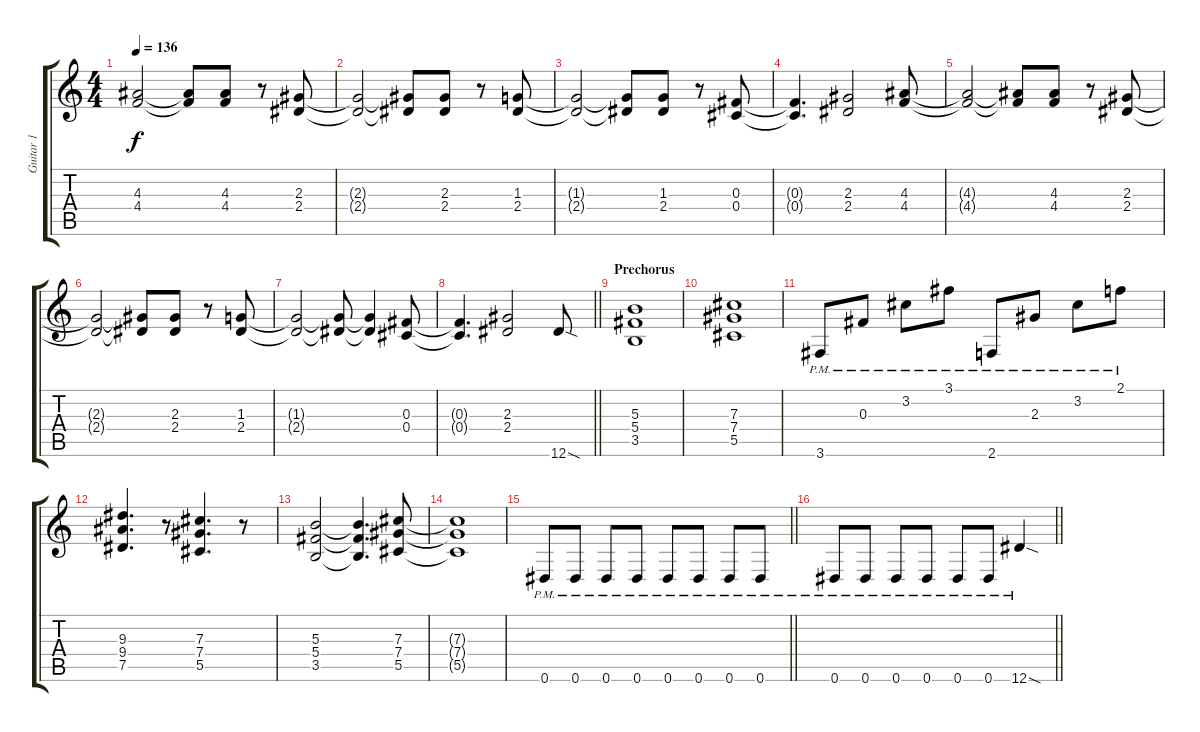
\track ("Guitar 1" "Guitar 1") {instrument overdrivenguitar}
\staff {score tabs}
\tuning (Eb4 Bb3 Gb3 Db3 Ab2 Eb2) {hide}
\ts (4 4)
\tempo 136
\clef g2
\ks c
(4.3{t} 4.4{t}).2{dy f} (4.3{t} 4.4{t}).8 (4.3 4.4).8 r.8 (2.3 2.4).8 |
(2.3{t} 2.4{t}).2 (2.3{t} 2.4{t}).8 (2.3 2.4).8 r.8 (1.3 2.4).8 |
(1.3{t} 2.4{t}).2 (1.3{t} 2.4{t}).8 (1.3 2.4).8 r.8 (0.3 0.4).8 |
(0.3{t} 0.4{t}).4{d} (2.3 2.4).2 (4.3 4.4).8 |
(4.3{t} 4.4{t}).2 (4.3{t} 4.4{t}).8 (4.3 4.4).8 r.8 (2.3 2.4).8 |
(2.3{t} 2.4{t}).2 (2.3{t} 2.4{t}).8 (2.3 2.4).8 r.8 (1.3 2.4).8 |
(1.3{t} 2.4{t}).2 (1.3{t} 2.4{t}).8 (1.3{t} 2.4{t}).4 (0.3 0.4).8 |
\barLineRight lightlight
(0.3{t} 0.4{t}).4{d} (2.3 2.4).2 12.6{sod}.8 |
\section ("" "Prechorus")
(5.3 5.4 3.5).1 |
(7.3 7.4 5.5).1 |
3.6{pm}.8 0.3{pm}.8 3.2{pm}.8 3.1{pm}.8 2.6{pm}.8 2.3{pm}.8 3.2{pm}.8 2.1{pm}.8 |
(9.3 9.4 7.5).4{d} r.8 (7.3 7.4 5.5).4{d} r.8 |
(5.3 5.4 3.5).2 (5.3{t} 5.4{t} 3.5{t}).4{d} (7.3 7.4 5.5).8 |
(7.3{t} 7.4{t} 5.5{t}).1 |
\barLineRight lightlight
0.6{pm}.8 0.6{pm}.8 0.6{pm}.8 0.6{pm}.8 0.6{pm}.8 0.6{pm}.8 0.6{pm}.8 0.6{pm}.8 |
\barLineRight lightlight
0.6{pm}.8 0.6{pm}.8 0.6{pm}.8 0.6{pm}.8 0.6{pm}.8 0.6{pm}.8 12.6{sod pm}.4
